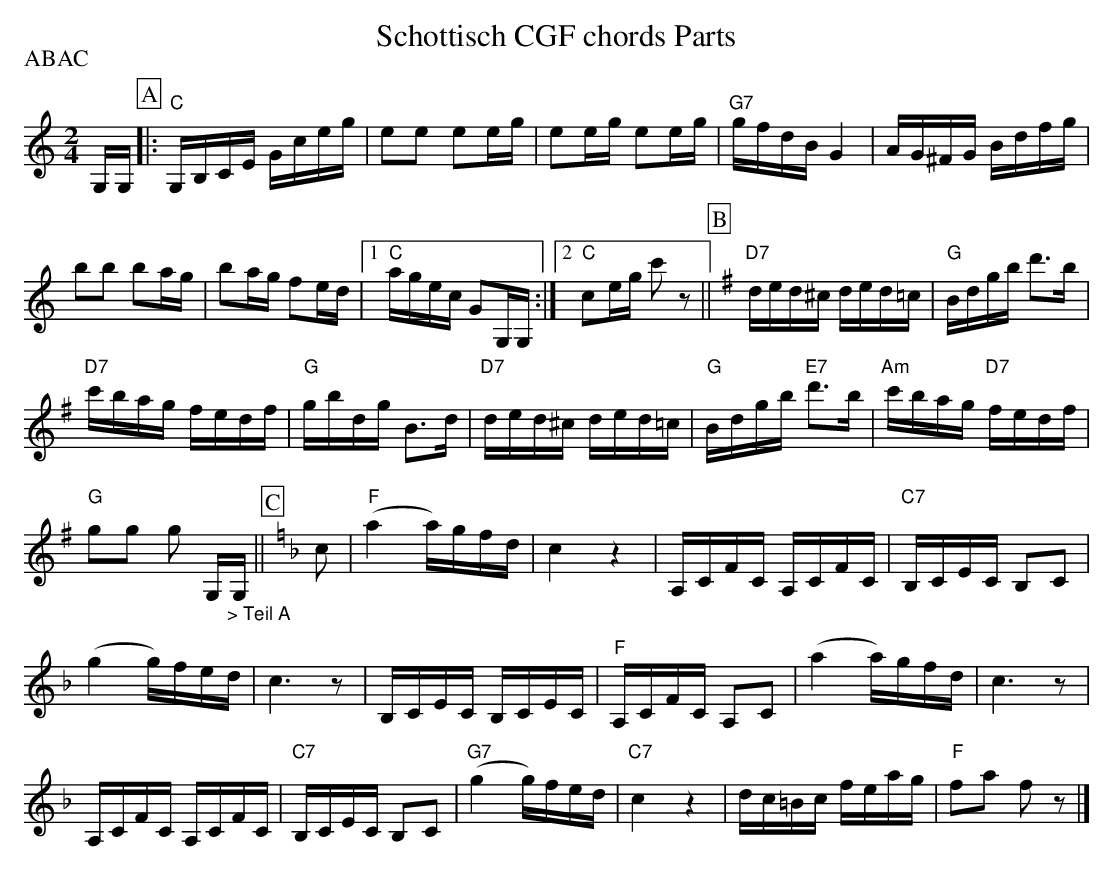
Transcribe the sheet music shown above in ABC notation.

X:1
T: Schottisch CGF chords Parts
P:ABAC
M:2/4
L:1/16
K:C %%MIDI gchordon
G,G,[P:A] |: "C"G,B,CE Gceg | e2e2 e2eg | e2eg e2eg | "G7"gfdB G4 | AG^FG Bdfg |
b2b2 b2ag | b2ag f2ed |1 "C"agec G2G,G, :|2 "C"c2eg c'2 z2 || [P:B] [K:G] "D7"ded^c ded=c | "G"Bdgb d'3b |
"D7"c'bag fedf | "G"gbdg B3d | "D7"ded^c ded=c | "G"Bdgb "E7"d'3b | "Am"c'bag "D7"fedf |
"G"g2g2 g2 G,"_> Teil A"G, || [P:C] [K:F] c2 | "F"(a4a)gfd | c4z4 | A,CFC A,CFC | "C7"B,CEC B,2C2 |
(g4g)fed | c6z2 | B,CEC B,CEC | "F"A,CFC A,2C2 | (a4a)gfd | c6z2 |
A,CFC A,CFC | "C7"B,CEC B,2C2 | "G7"(g4g)fed | "C7"c4z4 | dc=Bc feag | "F"f2a2 f2z2 |]
